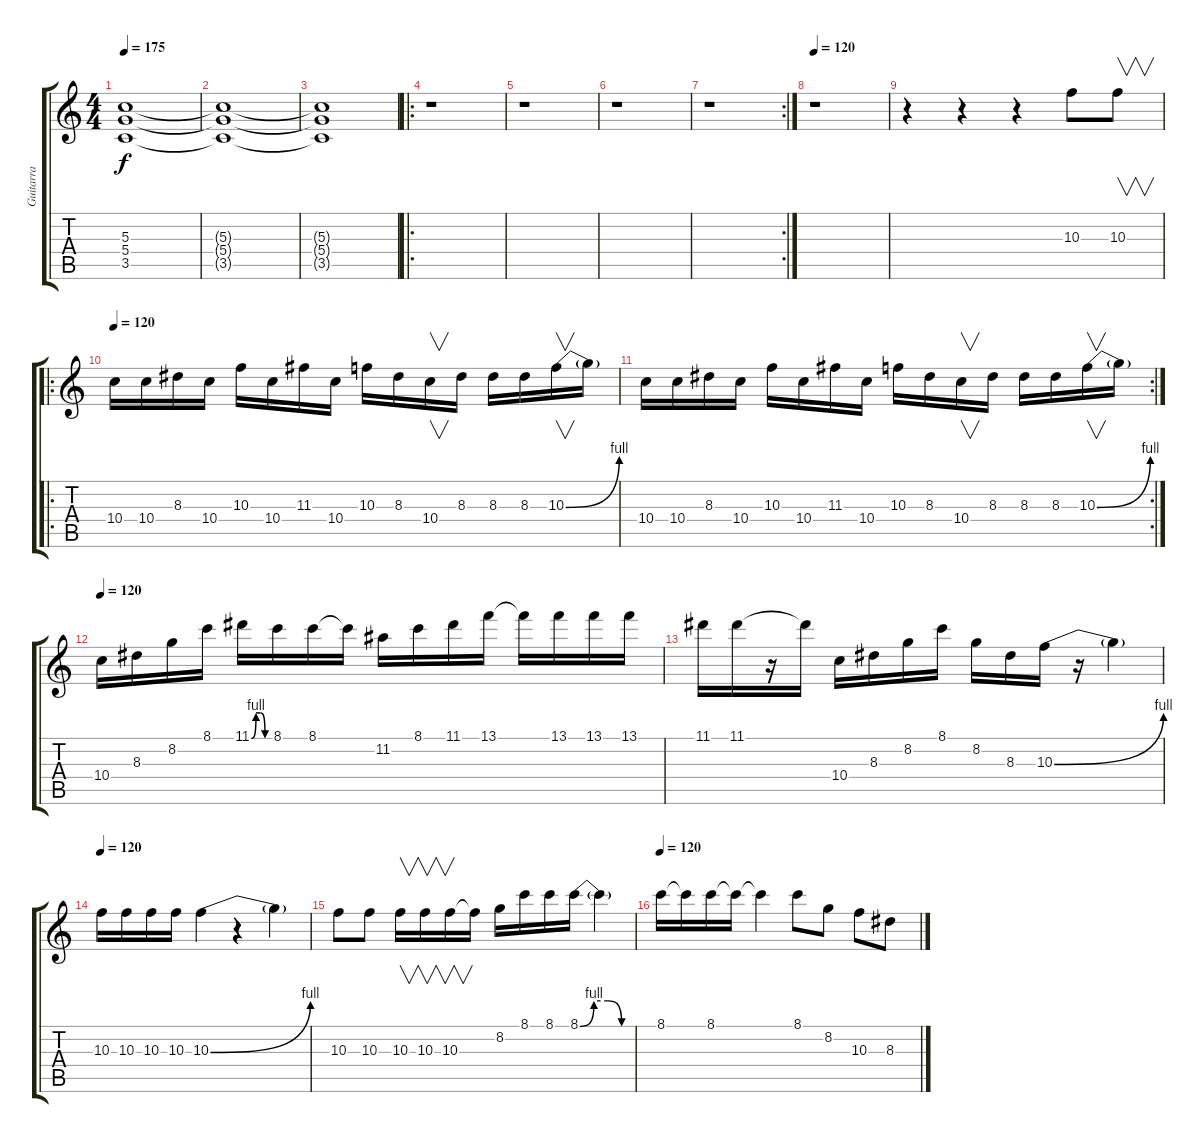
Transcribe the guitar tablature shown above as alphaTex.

\track ("Guitarra" "Guitarra") {instrument overdrivenguitar}
\staff {score tabs}
\tuning (E4 B3 G3 D3 A2 E2) {hide}
\ts (4 4)
\tempo 175
\clef g2
\ks c
(5.3{t} 5.4{t} 3.5{t}).1{dy f} |
(5.3{t} 5.4{t} 3.5{t}).1 |
(5.3{t} 5.4{t} 3.5{t}).1 |
\ro
r.1 |
r.1 |
r.1 |
\rc 2
r.1 |
\tempo 120
r.1 |
r.4 r.4 r.4 10.3.8 10.3.8{v} |
\ro
\tempo 120
10.4.16{volume 16} 10.4.16 8.3.16 10.4.16 10.3.16 10.4.16 11.3.16 10.4.16 10.3.16 8.3.16 10.4.16{v} 8.3.16 8.3.16 8.3.16 10.3{be (bend 0 0 60 4)}.16{v} 10.3{t}.16 |
\rc 2
10.4.16 10.4.16 8.3.16 10.4.16 10.3.16 10.4.16 11.3.16 10.4.16 10.3.16 8.3.16 10.4.16{v} 8.3.16 8.3.16 8.3.16 10.3{be (bend 0 0 60 4)}.16{v} 10.3{t}.16 |
\tempo 120
10.4.16 8.3.16 8.2.16 8.1.16 11.1{be (custom 0 0 15 4 30 4 45 0 60 0)}.16 8.1.16 8.1.16 8.1{t}.16 11.2.16 8.1.16 11.1.16 13.1.16 13.1{t}.16 13.1.16 13.1.16 13.1.16 |
11.1.16 11.1.16 r.16 11.1{t}.16 10.4.16 8.3.16 8.2.16 8.1.16 8.2.16 8.3.16 10.3{be (bend 0 0 60 4)}.16 r.16 10.3{t}.4 |
\tempo 120
10.3.16 10.3.16 10.3.16 10.3.16 10.3{be (bend 0 0 60 4)}.4 r.4 10.3{t}.4 |
10.3.8 10.3.8 10.3.16{v} 10.3.16{v} 10.3.16{v} 10.3{t}.16 8.2.16 8.1.16 8.1.16 8.1{be (custom 0 0 15 4 30 4 45 0 60 0)}.16 8.1{t}.4 |
\tempo 120
8.1.16 8.1{t}.16 8.1.16 8.1{t}.16 8.1{t}.4 8.1.8 8.2.8 10.3.8 8.3.8
